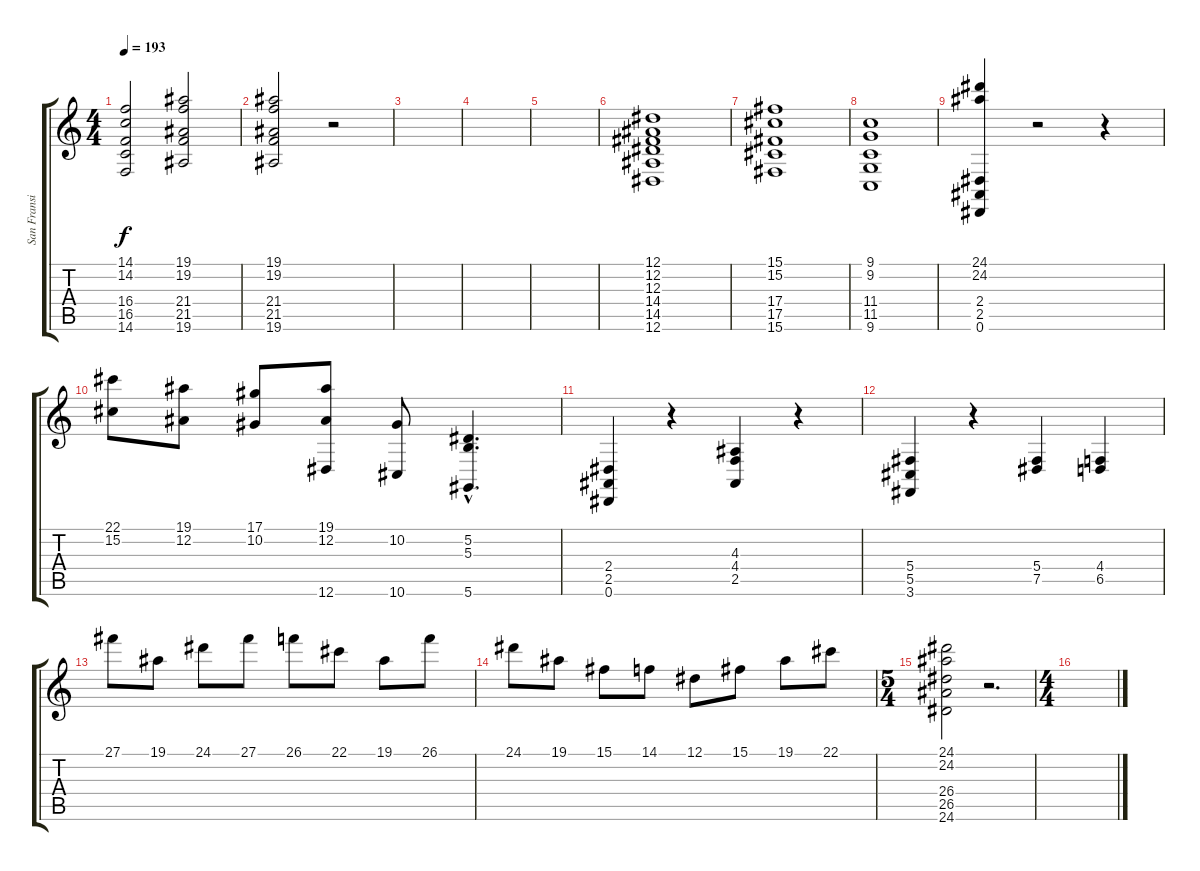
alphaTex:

\track ("San Fransisco String Ensemble" "San Fransi") {instrument stringensemble1}
\staff {score tabs}
\tuning (Eb4 Bb3 Gb3 Db3 Ab2 Eb2) {hide}
\ts (4 4)
\tempo 193
\clef g2
\ks c
(14.1 14.2 16.4 16.5 14.6).2{dy f} (19.1 19.2 21.4 21.5 19.6).2 |
(19.1 19.2 21.4 21.5 19.6).2 r.2 |
|
|
|
(12.1 12.2 12.3 14.4 14.5 12.6).1 |
(15.1 15.2 17.4 17.5 15.6).1 |
(9.1 9.2 11.4 11.5 9.6).1 |
(24.1 24.2 2.4 2.5 0.6).4 r.2 r.4 |
(22.1 15.2).8 (19.1 12.2).8 (17.1 10.2).8 (19.1 12.2 12.6).8 (10.2 10.6).8 (5.2{hac} 5.3{hac} 5.6{hac}).4{d} |
(2.4 2.5 0.6).4 r.4 (4.3 4.4 2.5).4 r.4 |
(5.4 5.5 3.6).4 r.4 (5.4 7.5).4 (4.4 6.5).4 |
27.1.8 19.1.8 24.1.8 27.1.8 26.1.8 22.1.8 19.1.8 26.1.8 |
24.1.8 19.1.8 15.1.8 14.1.8 12.1.8 15.1.8 19.1.8 22.1.8 |
\ts (5 4)
(24.1 24.2 26.4 26.5 24.6).2 r.2{d} |
\ts (4 4)
